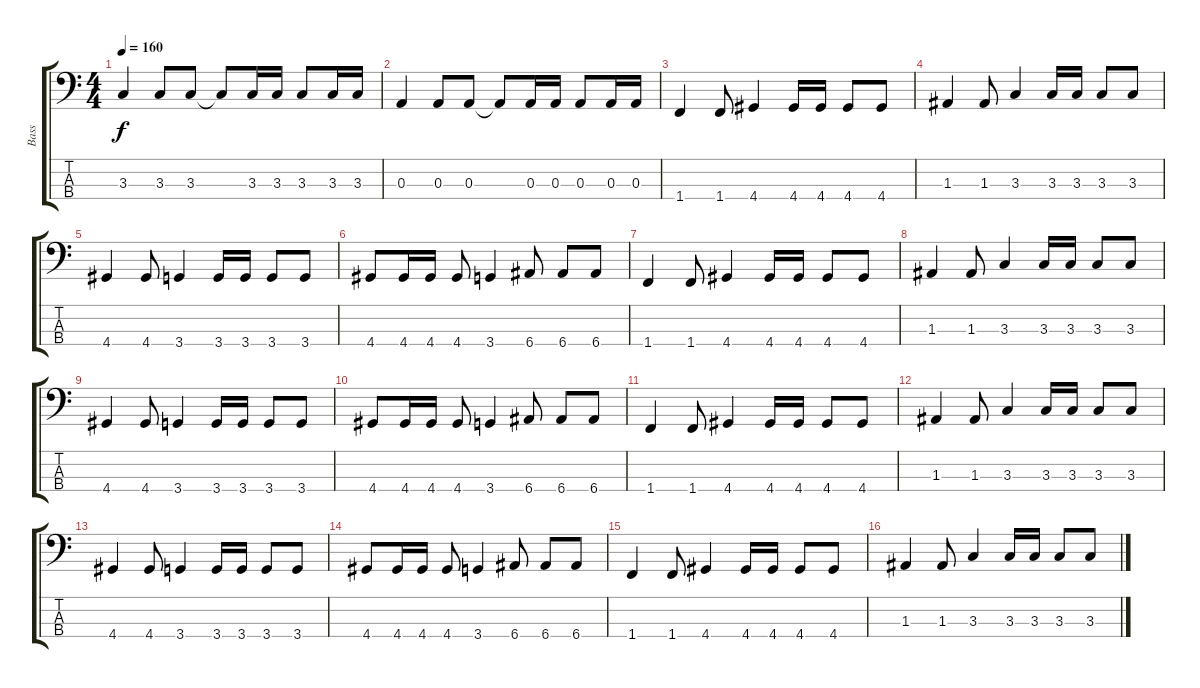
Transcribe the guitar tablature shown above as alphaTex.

\track ("Bass" "Bass") {instrument electricbassfinger}
\staff {score tabs}
\tuning (G2 D2 A1 E1) {hide}
\ts (4 4)
\tempo 160
\clef f4
\ks c
3.3.4{dy f} 3.3.8 3.3.8 3.3{t}.8 3.3.16 3.3.16 3.3.8 3.3.16 3.3.16 |
0.3.4 0.3.8 0.3.8 0.3{t}.8 0.3.16 0.3.16 0.3.8 0.3.16 0.3.16 |
\section ("" "")
1.4.4 1.4.8 4.4.4 4.4.16 4.4.16 4.4.8 4.4.8 |
1.3.4 1.3.8 3.3.4 3.3.16 3.3.16 3.3.8 3.3.8 |
4.4.4 4.4.8 3.4.4 3.4.16 3.4.16 3.4.8 3.4.8 |
4.4.8 4.4.16 4.4.16 4.4.8 3.4.4 6.4.8 6.4.8 6.4.8 |
1.4.4 1.4.8 4.4.4 4.4.16 4.4.16 4.4.8 4.4.8 |
1.3.4 1.3.8 3.3.4 3.3.16 3.3.16 3.3.8 3.3.8 |
4.4.4 4.4.8 3.4.4 3.4.16 3.4.16 3.4.8 3.4.8 |
4.4.8 4.4.16 4.4.16 4.4.8 3.4.4 6.4.8 6.4.8 6.4.8 |
1.4.4 1.4.8 4.4.4 4.4.16 4.4.16 4.4.8 4.4.8 |
1.3.4 1.3.8 3.3.4 3.3.16 3.3.16 3.3.8 3.3.8 |
4.4.4 4.4.8 3.4.4 3.4.16 3.4.16 3.4.8 3.4.8 |
4.4.8 4.4.16 4.4.16 4.4.8 3.4.4 6.4.8 6.4.8 6.4.8 |
1.4.4 1.4.8 4.4.4 4.4.16 4.4.16 4.4.8 4.4.8 |
1.3.4 1.3.8 3.3.4 3.3.16 3.3.16 3.3.8 3.3.8
